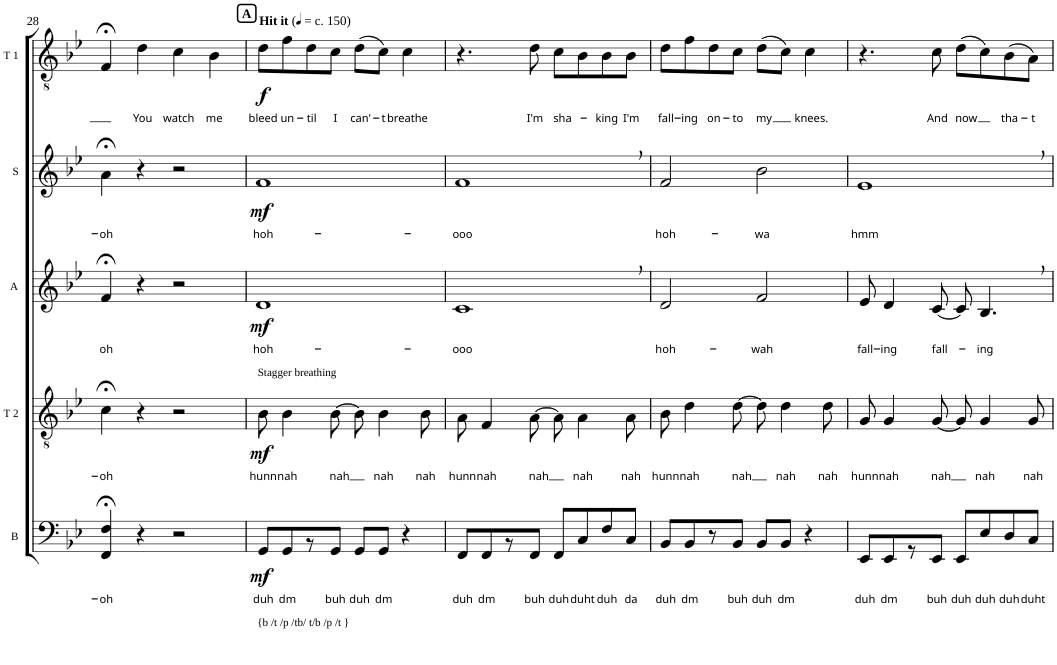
**kern	**text	**dynam	**kern	**text	**dynam	**kern	**text	**dynam	**kern	**text	**dynam	**kern	**text	**dynam
*part5	*part5	*part5	*part4	*part4	*part4	*part3	*part3	*part3	*part2	*part2	*part2	*part1	*part1	*part1
*staff5	*staff5	*staff5	*staff4	*staff4	*staff4	*staff3	*staff3	*staff3	*staff2	*staff2	*staff2	*staff1	*staff1	*staff1
*I"Bass	*	*	*I"Tenor 2	*	*	*I"Alto	*	*	*I"Soprano	*	*	*I"Tenor 1	*	*
*I'B	*	*	*I'T 2	*	*	*I'A	*	*	*I'S	*	*	*I'T 1	*	*
!!LO:PB:g=z
*clefF4	*	*	*clefGv2	*	*	*clefG2	*	*	*clefG2	*	*	*clefGv2	*	*
*k[b-e-]	*	*	*k[b-e-]	*	*	*k[b-e-]	*	*	*k[b-e-]	*	*	*k[b-e-]	*	*
*M4/4	*	*	*M4/4	*	*	*M4/4	*	*	*M4/4	*	*	*M4/4	*	*
=28	=28	=28	=28	=28	=28	=28	=28	=28	=28	=28	=28	=28	=28	=28
!	!LO:LY:b	!	!	!LO:LY:b	!	!	!LO:LY:b	!	!	!LO:LY:b	!	!	!	!
4FF/;< 4F/;<	-oh	.	4c;<\	-oh	.	4f;</	oh	.	4a;<\	-oh	.	4F;</	.	.
!	!	!	!	!	!	!	!	!	!	!	!	!	!LO:LY:b	!
4r	.	.	4r	.	.	4r	.	.	4r	.	.	4d\	You	.
!	!	!	!	!	!	!	!	!	!	!	!	!	!LO:LY:b	!
2r	.	.	2r	.	.	2r	.	.	2r	.	.	4c\	watch	.
!	!	!	!	!	!	!	!	!	!	!	!	!	!LO:LY:b	!
.	.	.	.	.	.	.	.	.	.	.	.	4B-\	me	.
=29	=29	=29	=29	=29	=29	=29	=29	=29	=29	=29	=29	=29	=29	=29
!!LO:REH:place=s1:a:B:cj:fs=8.5:t=A
!	!	!	!	!	!	!	!	!	!	!	!	!LO:TX:a:B:t=Hit it	!	!
!	!	!	!	!	!	!	!	!	!	!	!	!LO:TX:a:t=(	!	!
!	!	!	!	!	!	!	!	!	!	!	!	!LO:TX:a:t=c. 150)	!	!
!	!	!	!LO:TX:a:t=Stagger breathing	!	!	!	!	!	!	!	!	!	!	!
!LO:TX:b:t={b /t /p /tb/ t/b /p /t }	!	!	!	!	!	!	!	!	!	!	!	!	!	!
!	!LO:LY:b	!LO:DY:b	!	!LO:LY:b	!LO:DY:b	!	!LO:LY:b	!LO:DY:b	!	!LO:LY:b	!LO:DY:b	!	!LO:LY:b	!LO:DY:b
8GG/L	duh	mf	8B-\	hunn	mf	1d	hoh-	mf	1f	hoh-	mf	8d\L	bleed	f
!	!LO:LY:b	!	!	!LO:LY:b	!	!	!	!	!	!	!	!	!LO:LY:b	!
8GG/	dm	.	4B-\	nah	.	.	.	.	.	.	.	8f\	un-	.
!	!	!	!	!	!	!	!	!	!	!	!	!	!LO:LY:b	!
8r	.	.	.	.	.	.	.	.	.	.	.	8d\	-til	.
!	!LO:LY:b	!	!	!LO:LY:b	!	!	!	!	!	!	!	!	!LO:LY:b	!
8GG/J	buh	.	[8B-\	nah	.	.	.	.	.	.	.	8c\J	I	.
!	!LO:LY:b	!	!	!	!	!	!	!	!	!	!	!	!LO:LY:b	!
8GG/L	duh	.	8B-\]	.	.	.	.	.	.	.	.	(>8d\L	can'-	.
!	!LO:LY:b	!	!	!LO:LY:b	!	!	!	!	!	!	!	!	!LO:LY:b	!
8GG/J	dm	.	4B-\	nah	.	.	.	.	.	.	.	8c\J)	-t	.
!	!	!	!	!	!	!	!	!	!	!	!	!	!LO:LY:b	!
4r	.	.	.	.	.	.	.	.	.	.	.	4c\	breathe	.
!	!	!	!	!LO:LY:b	!	!	!	!	!	!	!	!	!	!
.	.	.	8B-\	nah	.	.	.	.	.	.	.	.	.	.
=30	=30	=30	=30	=30	=30	=30	=30	=30	=30	=30	=30	=30	=30	=30
!	!LO:LY:b	!	!	!LO:LY:b	!	!	!LO:LY:b	!	!	!LO:LY:b	!	!	!	!
8FF/L	duh	.	8A\	hunn	.	1c,	-ooo	.	1f,	-ooo	.	4.r	.	.
!	!LO:LY:b	!	!	!LO:LY:b	!	!	!	!	!	!	!	!	!	!
8FF/	dm	.	4F/	nah	.	.	.	.	.	.	.	.	.	.
8r	.	.	.	.	.	.	.	.	.	.	.	.	.	.
!	!LO:LY:b	!	!	!LO:LY:b	!	!	!	!	!	!	!	!	!LO:LY:b	!
8FF/J	buh	.	[8A\	nah	.	.	.	.	.	.	.	8d\	I'm	.
!	!LO:LY:b	!	!	!	!	!	!	!	!	!	!	!	!LO:LY:b	!
8FF/L	duh	.	8A\]	.	.	.	.	.	.	.	.	8c\L	sha-	.
!	!LO:LY:b	!	!	!LO:LY:b	!	!	!	!	!	!	!	!	!	!
8C/	duht	.	4A\	nah	.	.	.	.	.	.	.	8B-\	.	.
!	!LO:LY:b	!	!	!	!	!	!	!	!	!	!	!	!LO:LY:b	!
8F/	duh	.	.	.	.	.	.	.	.	.	.	8B-\	-king	.
!	!LO:LY:b	!	!	!LO:LY:b	!	!	!	!	!	!	!	!	!LO:LY:b	!
8C/J	da	.	8A\	nah	.	.	.	.	.	.	.	8B-\J	I'm	.
=31	=31	=31	=31	=31	=31	=31	=31	=31	=31	=31	=31	=31	=31	=31
!	!LO:LY:b	!	!	!LO:LY:b	!	!	!LO:LY:b	!	!	!LO:LY:b	!	!	!LO:LY:b	!
8BB-/L	duh	.	8B-\	hunn	.	2d/	hoh-	.	2f/	hoh-	.	8d\L	fall-	.
!	!LO:LY:b	!	!	!LO:LY:b	!	!	!	!	!	!	!	!	!LO:LY:b	!
8BB-/	dm	.	4d\	nah	.	.	.	.	.	.	.	8f\	-ing	.
!	!	!	!	!	!	!	!	!	!	!	!	!	!LO:LY:b	!
8r	.	.	.	.	.	.	.	.	.	.	.	8d\	on-	.
!	!LO:LY:b	!	!	!LO:LY:b	!	!	!	!	!	!	!	!	!LO:LY:b	!
8BB-/J	buh	.	[8d\	nah	.	.	.	.	.	.	.	8c\J	-to	.
!	!LO:LY:b	!	!	!	!	!	!LO:LY:b	!	!	!LO:LY:b	!	!	!LO:LY:b	!
8BB-/L	duh	.	8d\]	.	.	2f/	-wah	.	2b-\	-wa	.	(>8d\L	my	.
!	!LO:LY:b	!	!	!LO:LY:b	!	!	!	!	!	!	!	!	!	!
8BB-/J	dm	.	4d\	nah	.	.	.	.	.	.	.	8c\J)	.	.
!	!	!	!	!	!	!	!	!	!	!	!	!	!LO:LY:b	!
4r	.	.	.	.	.	.	.	.	.	.	.	4c\	knees.	.
!	!	!	!	!LO:LY:b	!	!	!	!	!	!	!	!	!	!
.	.	.	8d\	nah	.	.	.	.	.	.	.	.	.	.
=32	=32	=32	=32	=32	=32	=32	=32	=32	=32	=32	=32	=32	=32	=32
!	!LO:LY:b	!	!	!LO:LY:b	!	!	!LO:LY:b	!	!	!LO:LY:b	!	!	!	!
8EE-/L	duh	.	8G/	hunn	.	8e-/	fall-	.	1e-,	hmm	.	4.r	.	.
!	!LO:LY:b	!	!	!LO:LY:b	!	!	!LO:LY:b	!	!	!	!	!	!	!
8EE-/	dm	.	4G/	nah	.	4d/	-ing	.	.	.	.	.	.	.
8r	.	.	.	.	.	.	.	.	.	.	.	.	.	.
!	!LO:LY:b	!	!	!LO:LY:b	!	!	!LO:LY:b	!	!	!	!	!	!LO:LY:b	!
8EE-/J	buh	.	[8G/	nah	.	[8c/	fall-	.	.	.	.	8c\	And	.
!	!LO:LY:b	!	!	!	!	!	!	!	!	!	!	!	!LO:LY:b	!
8EE-/L	duh	.	8G/]	.	.	8c/]	.	.	.	.	.	(>8d\L	now	.
!	!LO:LY:b	!	!	!LO:LY:b	!	!	!LO:LY:b	!	!	!	!	!	!	!
8E-/	duh	.	4G/	nah	.	4.B-,/	-ing	.	.	.	.	8c\)	.	.
!	!LO:LY:b	!	!	!	!	!	!	!	!	!	!	!	!LO:LY:b	!
8D/	duh	.	.	.	.	.	.	.	.	.	.	(>8B-\	tha-	.
!	!LO:LY:b	!	!	!LO:LY:b	!	!	!	!	!	!	!	!	!LO:LY:b	!
8C/J	duht	.	8G/	nah	.	.	.	.	.	.	.	8A\J)	-t	.
=	=	=	=	=	=	=	=	=	=	=	=	=	=	=
*-	*-	*-	*-	*-	*-	*-	*-	*-	*-	*-	*-	*-	*-	*-
